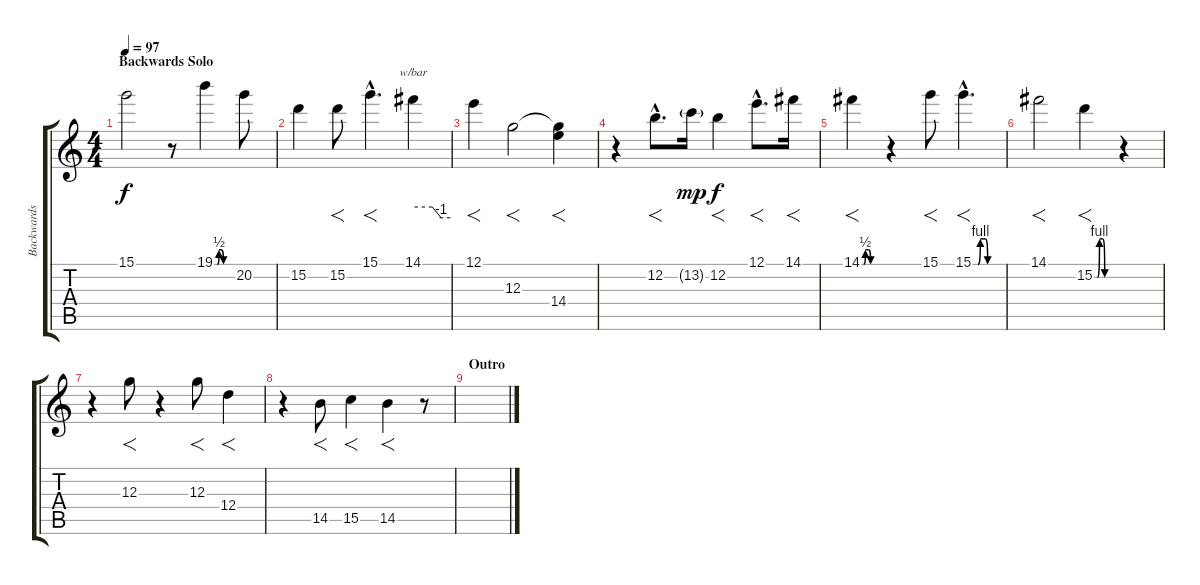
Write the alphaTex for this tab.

\track ("Backwards Solo 1" "Backwards ") {instrument overdrivenguitar}
\staff {score tabs}
\tuning (E4 B3 G3 D3 A2 E2) {hide}
\ts (4 4)
\section ("" "Backwards Solo")
\tempo 97
\clef g2
\ks c
15.1.2{dy f} r.8{volume 6} 19.1{be (custom 0 0 9 0 15 2 22 2 30 0 45 0 60 0)}.4{volume 11} 20.2.8 |
15.2.4 15.2.8{f} 15.1{hac}.4{f d} 14.1.4{tbe (custom default 0 0 31 0 45 -4 60 -4)} |
12.1.4{f} 12.3.2{f} (12.3{t} 14.4).4{f} |
r.4 12.2{hac}.8{f d} 13.2{g}.16{dy mp} 12.2.4{f dy f} 12.1{hac}.8{f d} 14.1.16{f} |
14.1{be (custom 0 0 6 0 11 2 20 2 26 0 45 0 60 0)}.4{f} r.4 15.1.8{f} 15.1{be (custom 0 0 10 0 15 4 25 4 30 0 45 0 60 0) hac}.4{f d} |
14.1.2{f volume 9} 15.2{be (custom 0 0 9 0 15 4 24 4 30 0 45 0 60 0)}.4{f volume 11} r.4 |
r.4 12.3.8{f} r.4 12.3.8{f} 12.4.4{f} |
r.4 14.5.8{f} 15.5.4{f} 14.5.4{f} r.8 |
\section ("" "Outro")
